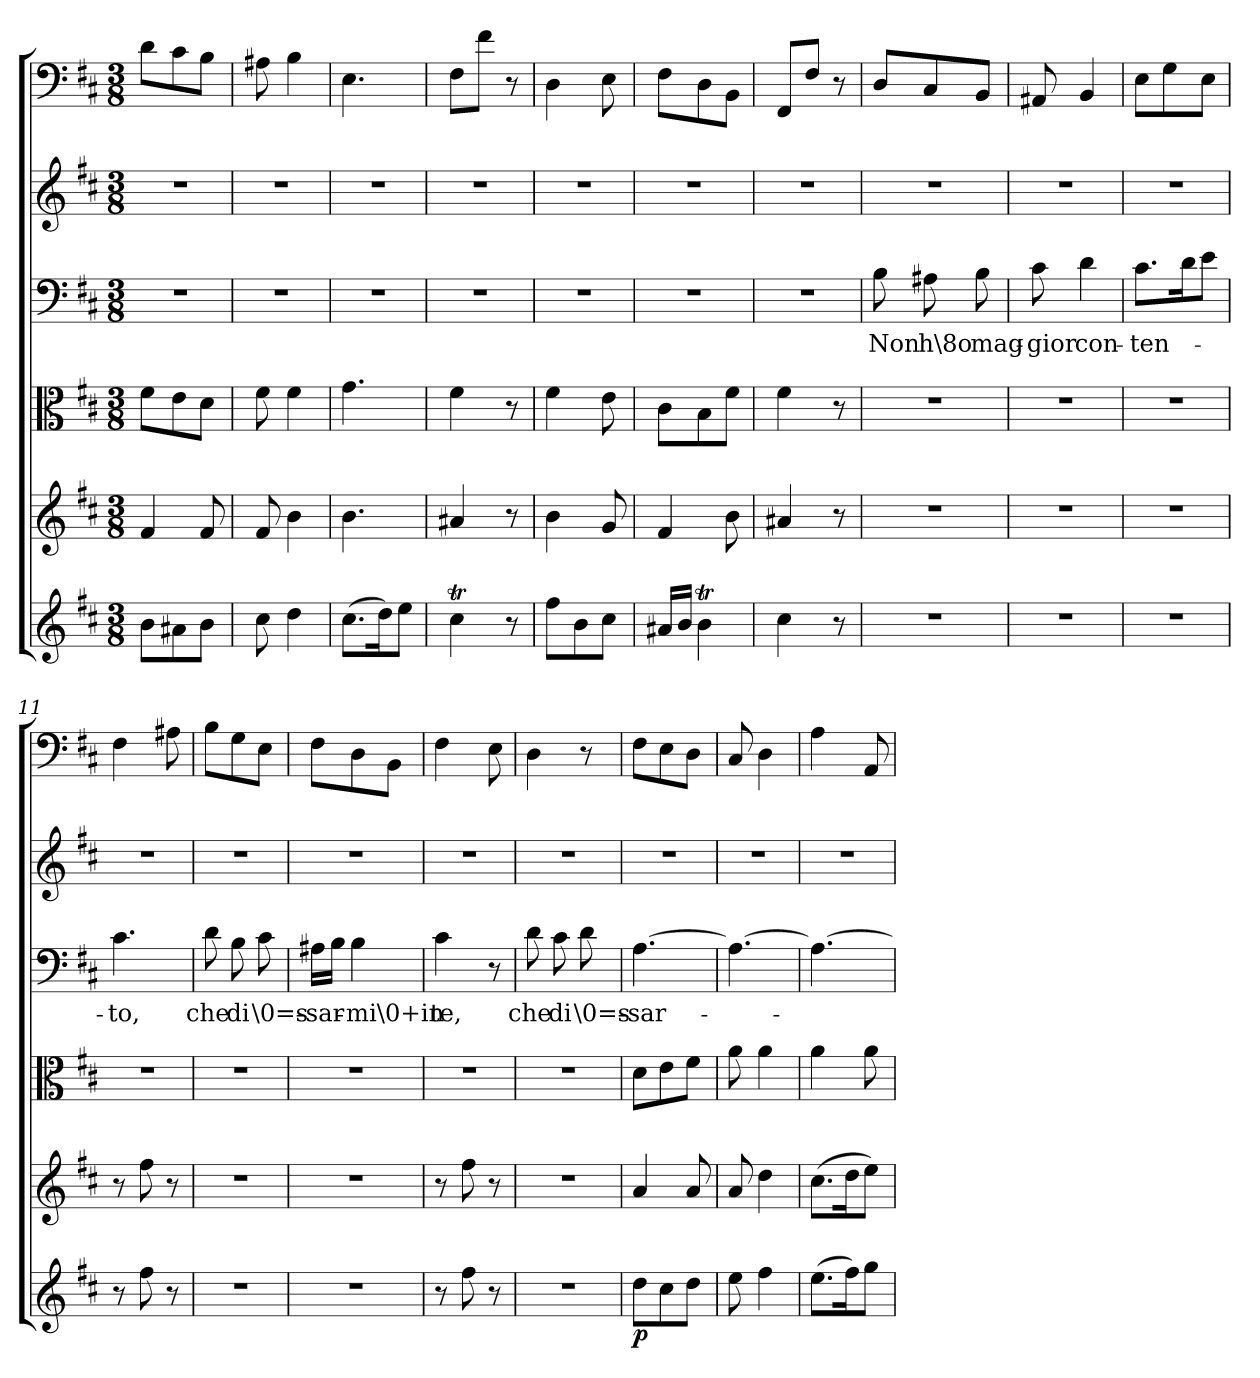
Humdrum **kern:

**kern	**dynam	**kern	**kern	**kern	**text	**kern	**kern
*part6	*part6	*part5	*part4	*part3	*part3	*part2	*part1
*staff6	*staff6	*staff5	*staff4	*staff3	*staff3	*staff2	*staff1
*clefG2	*	*clefG2	*clefC3	*clefF4	*	*clefG2	*clefF4
*k[f#c#]	*	*k[f#c#]	*k[f#c#]	*k[f#c#]	*	*k[f#c#]	*k[f#c#]
*b:	*	*b:	*b:	*b:	*	*b:	*b:
*M3/8	*	*M3/8	*M3/8	*M3/8	*	*M3/8	*M3/8
=1	=1	=1	=1	=1	=1	=1	=1
8b\L	.	4f#/	8f#\L	4.r	.	4.r	8d\L
8a#X\	.	.	8e\	.	.	.	8c#\
8b\J	.	8f#/	8d\J	.	.	.	8B\J
=2	=2	=2	=2	=2	=2	=2	=2
8cc#\	.	8f#/	8f#\	4.r	.	4.r	8A#X\
4dd\	.	4b\	4f#\	.	.	.	4B\
=3	=3	=3	=3	=3	=3	=3	=3
(8.cc#\L	.	4.b\	4.g\	4.r	.	4.r	4.E\
16dd\K)	.	.	.	.	.	.	.
8ee\J	.	.	.	.	.	.	.
=4	=4	=4	=4	=4	=4	=4	=4
4cc#t\	.	4a#X/	4f#\	4.r	.	4.r	8F#\L
.	.	.	.	.	.	.	8f#\J
8r	.	8r	8r	.	.	.	8r
=5	=5	=5	=5	=5	=5	=5	=5
8ff#\L	.	4b\	4f#\	4.r	.	4.r	4D\
8b\	.	.	.	.	.	.	.
8cc#\J	.	8g/	8e\	.	.	.	8E\
=6	=6	=6	=6	=6	=6	=6	=6
16a#X/LL	.	4f#/	8c#\L	4.r	.	4.r	8F#\L
16b/JJ	.	.	.	.	.	.	.
4bT\	.	.	8B\	.	.	.	8D\
.	.	8b\	8f#\J	.	.	.	8BB\J
=7	=7	=7	=7	=7	=7	=7	=7
4cc#\	.	4a#X/	4f#\	4.r	.	4.r	8FF#/L
.	.	.	.	.	.	.	8F#/J
8r	.	8r	8r	.	.	.	8r
=8	=8	=8	=8	=8	=8	=8	=8
4.r	.	4.r	4.r	8B\	Non	4.r	8D/L
.	.	.	.	8A#X\	h\8o	.	8C#/
.	.	.	.	8B\	mag-	.	8BB/J
=9	=9	=9	=9	=9	=9	=9	=9
4.r	.	4.r	4.r	8c#\	-gior	4.r	8AA#X/
.	.	.	.	4d\	con-	.	4BB/
=10	=10	=10	=10	=10	=10	=10	=10
4.r	.	4.r	4.r	8.c#\L	-ten-	4.r	8E\L
.	.	.	.	.	.	.	8G\
.	.	.	.	16d\K	.	.	.
.	.	.	.	8e\J	.	.	8E\J
=11	=11	=11	=11	=11	=11	=11	=11
8r	.	8r	4.r	4.c#\	-to,	4.r	4F#\
8ff#\	.	8ff#\	.	.	.	.	.
8r	.	8r	.	.	.	.	8A#X\
=12	=12	=12	=12	=12	=12	=12	=12
4.r	.	4.r	4.r	8d\	che	4.r	8B\L
.	.	.	.	8B\	di	.	8G\
.	.	.	.	8c#\	\0=s-	.	8E\J
=13	=13	=13	=13	=13	=13	=13	=13
4.r	.	4.r	4.r	16A#X\LL	-sar-	4.r	8F#\L
.	.	.	.	16B\JJ	.	.	.
.	.	.	.	4B\	-mi\0+in	.	8D\
.	.	.	.	.	.	.	8BB\J
=14	=14	=14	=14	=14	=14	=14	=14
8r	.	8r	4.r	4c#\	te,	4.r	4F#\
8ff#\	.	8ff#\	.	.	.	.	.
8r	.	8r	.	8r	.	.	8E\
=15	=15	=15	=15	=15	=15	=15	=15
4.r	.	4.r	4.r	8d\	che	4.r	4D\
.	.	.	.	8c#\	di	.	.
.	.	.	.	8d\	\0=s-	.	8r
=16	=16	=16	=16	=16	=16	=16	=16
8dd\L	p	4a/	8d\L	[4.A\	-sar-	4.r	8F#\L
8cc#\	.	.	8e\	.	.	.	8E\
8dd\J	.	8a/	8f#\J	.	.	.	8D\J
=17	=17	=17	=17	=17	=17	=17	=17
8ee\	.	8a/	8a\	4.A\_	.	4.r	8C#/
4ff#\	.	4dd\	4a\	.	.	.	4D\
=18	=18	=18	=18	=18	=18	=18	=18
(8.ee\L	.	(8.cc#\L	4a\	4.A\_	.	4.r	4A\
16ff#\K)	.	16dd\K	.	.	.	.	.
8gg\J	.	8ee\J)	8a\	.	.	.	8AA/
=	=	=	=	=	=	=	=
*-	*-	*-	*-	*-	*-	*-	*-
